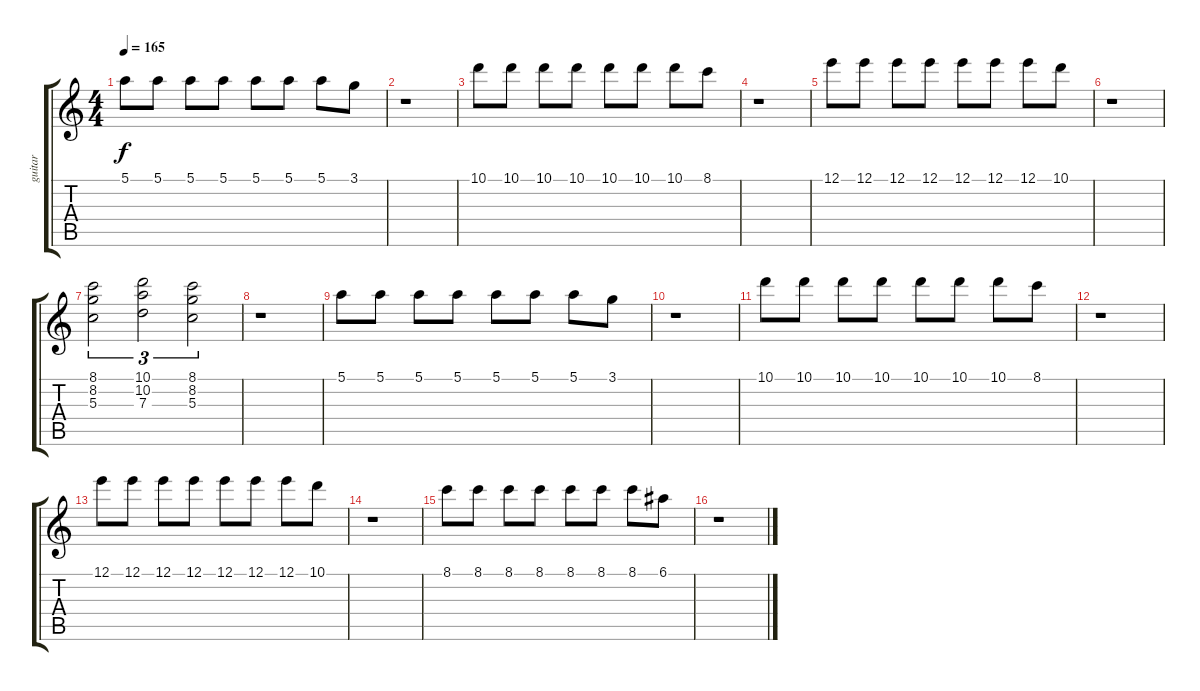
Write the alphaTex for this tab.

\track ("guitar" "guitar") {instrument overdrivenguitar}
\staff {score tabs}
\tuning (E4 B3 G3 D3 A2 E2) {hide}
\ts (4 4)
\tempo 165
\clef g2
\ks c
5.1.8{dy f} 5.1.8 5.1.8 5.1.8 5.1.8 5.1.8 5.1.8 3.1.8 |
r.1 |
10.1.8 10.1.8 10.1.8 10.1.8 10.1.8 10.1.8 10.1.8 8.1.8 |
r.1 |
12.1.8 12.1.8 12.1.8 12.1.8 12.1.8 12.1.8 12.1.8 10.1.8 |
r.1 |
(8.1 8.2 5.3).2{tu (3 2)} (10.1 10.2 7.3).2{tu (3 2)} (8.1 8.2 5.3).2{tu (3 2)} |
r.1 |
5.1.8 5.1.8 5.1.8 5.1.8 5.1.8 5.1.8 5.1.8 3.1.8 |
r.1 |
10.1.8 10.1.8 10.1.8 10.1.8 10.1.8 10.1.8 10.1.8 8.1.8 |
r.1 |
12.1.8 12.1.8 12.1.8 12.1.8 12.1.8 12.1.8 12.1.8 10.1.8 |
r.1 |
8.1.8 8.1.8 8.1.8 8.1.8 8.1.8 8.1.8 8.1.8 6.1.8 |
r.1
